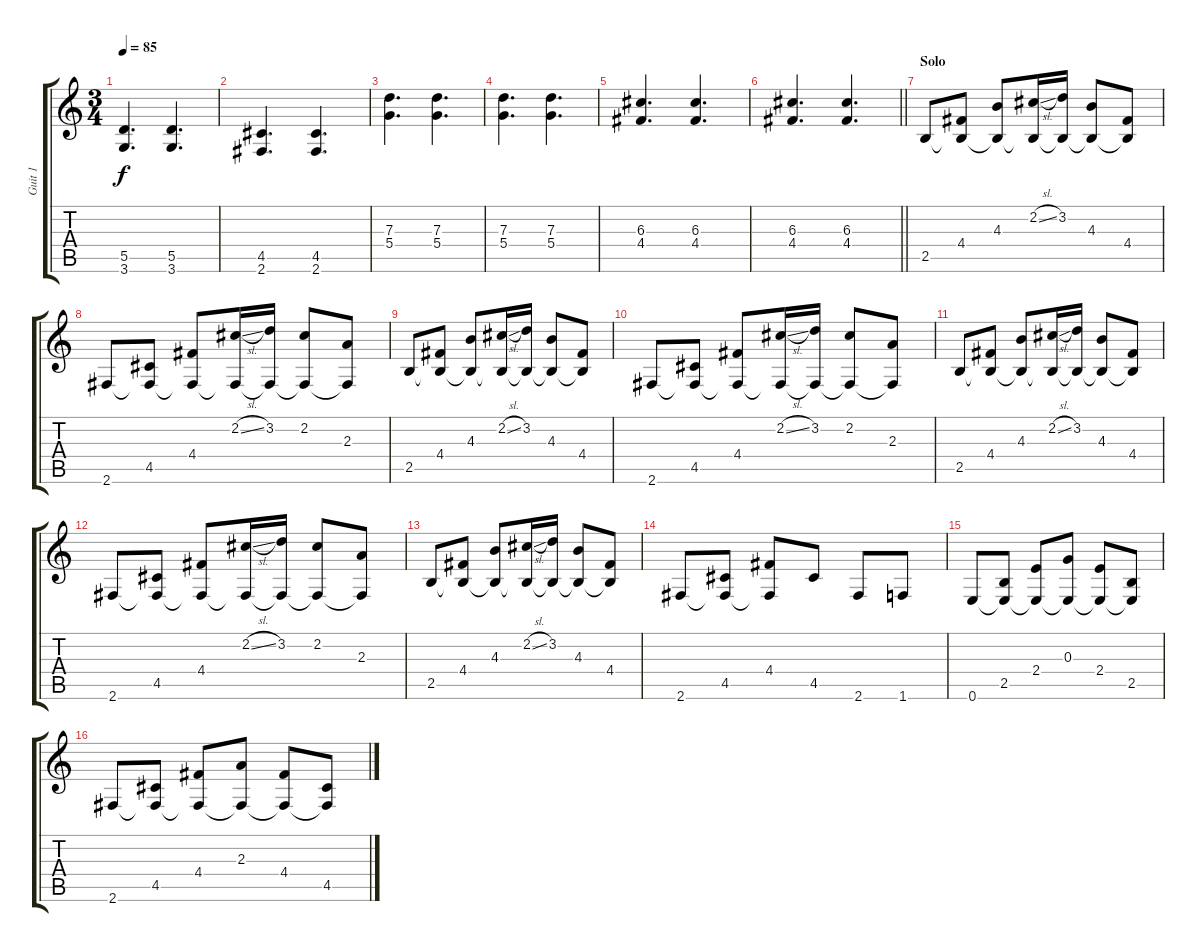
\track ("Guit 1" "Guit 1") {instrument acousticguitarsteel}
\staff {score tabs}
\tuning (E4 B3 G3 D3 A2 E2) {hide}
\ts (3 4)
\tempo 85
\clef g2
\ks c
(5.5 3.6).4{d dy f} (5.5 3.6).4{d} |
(4.5 2.6).4{d} (4.5 2.6).4{d} |
(7.3 5.4).4{d} (7.3 5.4).4{d} |
(7.3 5.4).4{d} (7.3 5.4).4{d} |
(6.3 4.4).4{d} (6.3 4.4).4{d} |
\barLineRight lightlight
(6.3 4.4).4{d} (6.3 4.4).4{d} |
\section ("" "Solo")
2.5.8 (4.4 2.5{t}).8 (4.3 2.5{t}).8 (2.2{sl} 2.5{t}).16 (3.2 2.5{t}).16 (4.3 2.5{t}).8 (4.4 2.5{t}).8 |
2.6.8 (4.5 2.6{t}).8 (4.4 2.6{t}).8 (2.2{sl} 2.6{t}).16 (3.2 2.6{t}).16 (2.2 2.6{t}).8 (2.3 2.6{t}).8 |
2.5.8 (4.4 2.5{t}).8 (4.3 2.5{t}).8 (2.2{sl} 2.5{t}).16 (3.2 2.5{t}).16 (4.3 2.5{t}).8 (4.4 2.5{t}).8 |
2.6.8 (4.5 2.6{t}).8 (4.4 2.6{t}).8 (2.2{sl} 2.6{t}).16 (3.2 2.6{t}).16 (2.2 2.6{t}).8 (2.3 2.6{t}).8 |
2.5.8 (4.4 2.5{t}).8 (4.3 2.5{t}).8 (2.2{sl} 2.5{t}).16 (3.2 2.5{t}).16 (4.3 2.5{t}).8 (4.4 2.5{t}).8 |
2.6.8 (4.5 2.6{t}).8 (4.4 2.6{t}).8 (2.2{sl} 2.6{t}).16 (3.2 2.6{t}).16 (2.2 2.6{t}).8 (2.3 2.6{t}).8 |
2.5.8 (4.4 2.5{t}).8 (4.3 2.5{t}).8 (2.2{sl} 2.5{t}).16 (3.2 2.5{t}).16 (4.3 2.5{t}).8 (4.4 2.5{t}).8 |
2.6.8 (4.5 2.6{t}).8 (4.4 2.6{t}).8 4.5.8 2.6.8 1.6.8 |
0.6.8 (2.5 0.6{t}).8 (2.4 0.6{t}).8 (0.3 0.6{t}).8 (2.4 0.6{t}).8 (2.5 0.6{t}).8 |
2.6.8 (4.5 2.6{t}).8 (4.4 2.6{t}).8 (2.3 2.6{t}).8 (4.4 2.6{t}).8 (4.5 2.6{t}).8
